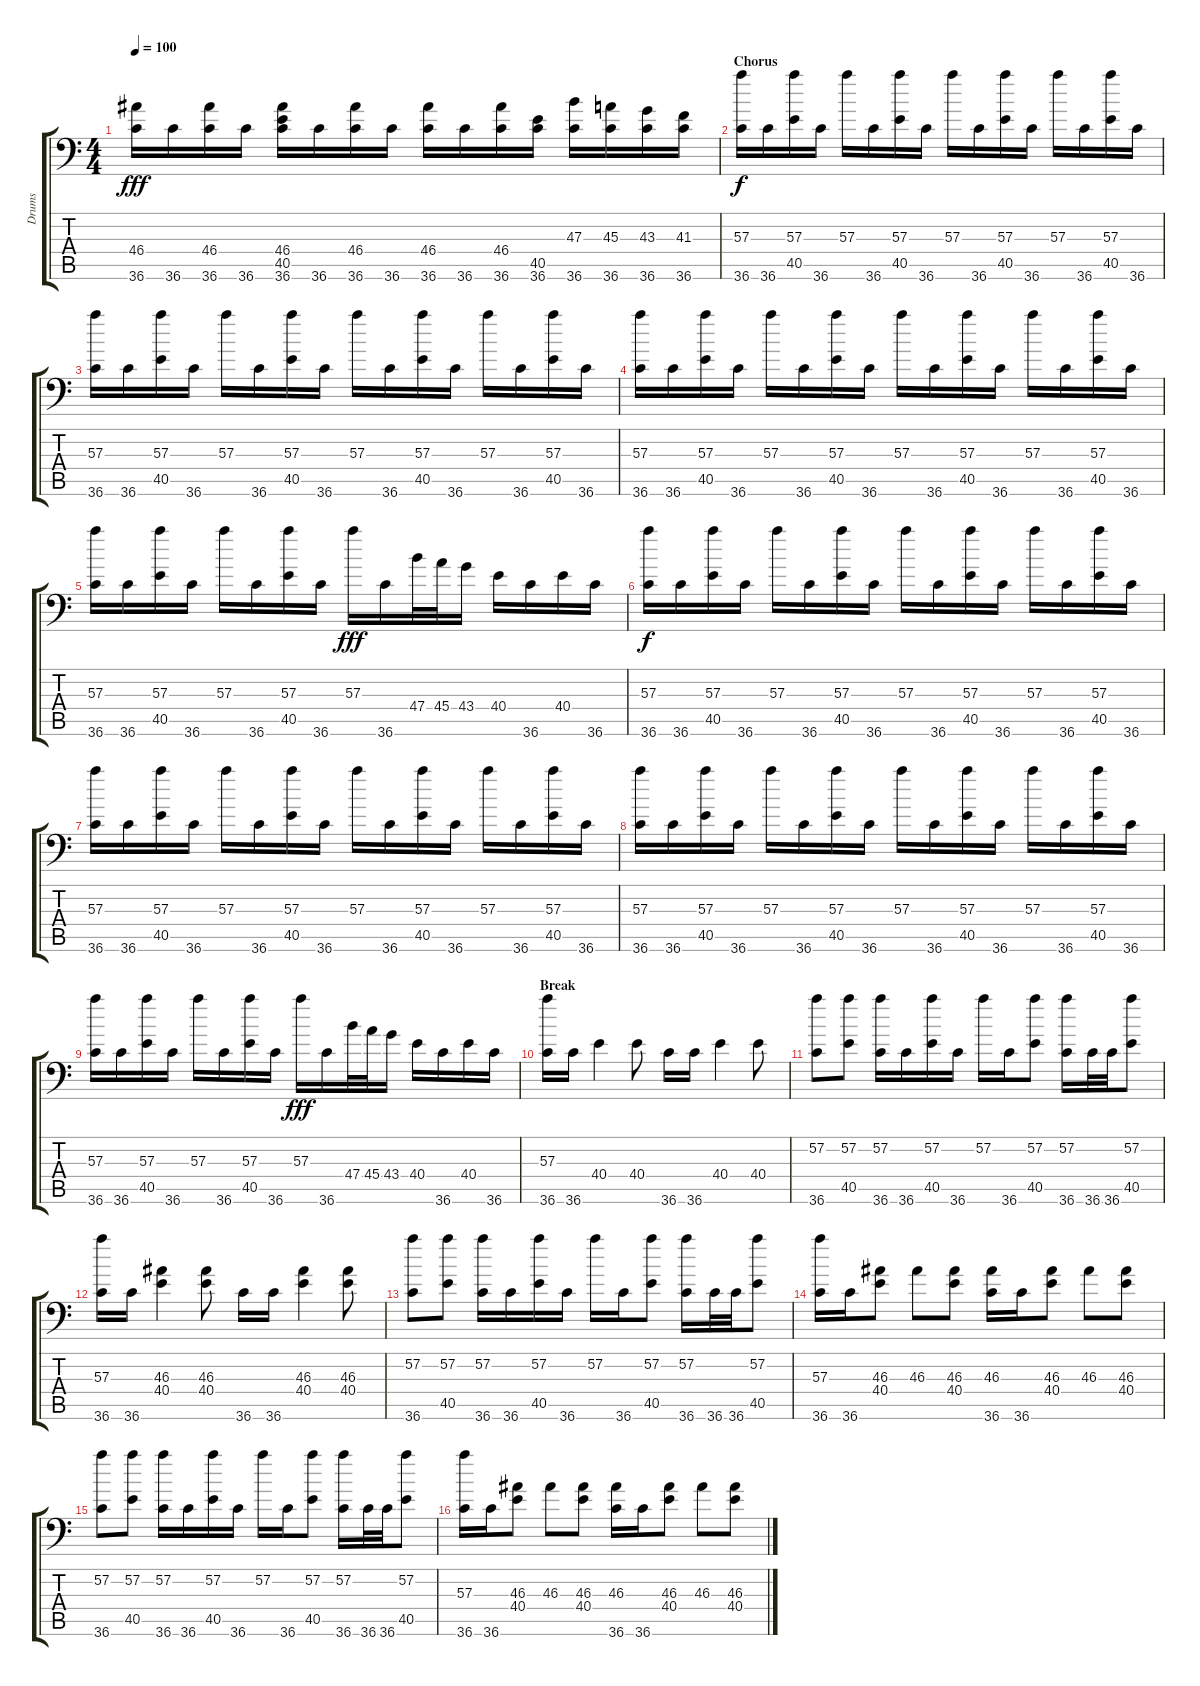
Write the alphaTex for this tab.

\track ("Drums" "Drums") {instrument acousticgrandpiano}
\staff {score tabs}
\tuning (C-1 C-1 C-1 C-1 C-1 C-1) {hide}
\ts (4 4)
\tempo 100
\clef f4
\ks c
(46.4 36.6).16{dy fff} 36.6.16 (46.4 36.6).16 36.6.16 (46.4 40.5 36.6).16 36.6.16 (46.4 36.6).16 36.6.16 (46.4 36.6).16 36.6.16 (46.4 36.6).16 (40.5 36.6).16 (47.3 36.6).16 (45.3 36.6).16 (43.3 36.6).16 (41.3 36.6).16 |
\section ("" "Chorus")
(57.3 36.6).16{dy f} 36.6.16 (57.3 40.5).16 36.6.16 57.3.16 36.6.16 (57.3 40.5).16 36.6.16 57.3.16 36.6.16 (57.3 40.5).16 36.6.16 57.3.16 36.6.16 (57.3 40.5).16 36.6.16 |
(57.3 36.6).16 36.6.16 (57.3 40.5).16 36.6.16 57.3.16 36.6.16 (57.3 40.5).16 36.6.16 57.3.16 36.6.16 (57.3 40.5).16 36.6.16 57.3.16 36.6.16 (57.3 40.5).16 36.6.16 |
(57.3 36.6).16 36.6.16 (57.3 40.5).16 36.6.16 57.3.16 36.6.16 (57.3 40.5).16 36.6.16 57.3.16 36.6.16 (57.3 40.5).16 36.6.16 57.3.16 36.6.16 (57.3 40.5).16 36.6.16 |
(57.3 36.6).16 36.6.16 (57.3 40.5).16 36.6.16 57.3.16 36.6.16 (57.3 40.5).16 36.6.16 57.3.16{dy fff} 36.6.16 47.4.32 45.4.32 43.4.16 40.4.16 36.6.16 40.4.16 36.6.16 |
(57.3 36.6).16{dy f} 36.6.16 (57.3 40.5).16 36.6.16 57.3.16 36.6.16 (57.3 40.5).16 36.6.16 57.3.16 36.6.16 (57.3 40.5).16 36.6.16 57.3.16 36.6.16 (57.3 40.5).16 36.6.16 |
(57.3 36.6).16 36.6.16 (57.3 40.5).16 36.6.16 57.3.16 36.6.16 (57.3 40.5).16 36.6.16 57.3.16 36.6.16 (57.3 40.5).16 36.6.16 57.3.16 36.6.16 (57.3 40.5).16 36.6.16 |
(57.3 36.6).16 36.6.16 (57.3 40.5).16 36.6.16 57.3.16 36.6.16 (57.3 40.5).16 36.6.16 57.3.16 36.6.16 (57.3 40.5).16 36.6.16 57.3.16 36.6.16 (57.3 40.5).16 36.6.16 |
(57.3 36.6).16 36.6.16 (57.3 40.5).16 36.6.16 57.3.16 36.6.16 (57.3 40.5).16 36.6.16 57.3.16{dy fff} 36.6.16 47.4.32 45.4.32 43.4.16 40.4.16 36.6.16 40.4.16 36.6.16 |
\section ("" "Break")
(57.3 36.6).16 36.6.16 40.4.4 40.4.8 36.6.16 36.6.16 40.4.4 40.4.8 |
(57.2 36.6).8 (57.2 40.5).8 (57.2 36.6).16 36.6.16 (57.2 40.5).16 36.6.16 57.2.16 36.6.16 (57.2 40.5).8 (57.2 36.6).16 36.6.32 36.6.32 (57.2 40.5).8 |
(57.3 36.6).16 36.6.16 (46.3 40.4).4 (46.3 40.4).8 36.6.16 36.6.16 (46.3 40.4).4 (46.3 40.4).8 |
(57.2 36.6).8 (57.2 40.5).8 (57.2 36.6).16 36.6.16 (57.2 40.5).16 36.6.16 57.2.16 36.6.16 (57.2 40.5).8 (57.2 36.6).16 36.6.32 36.6.32 (57.2 40.5).8 |
(57.3 36.6).16 36.6.16 (46.3 40.4).8 46.3.8 (46.3 40.4).8 (46.3 36.6).16 36.6.16 (46.3 40.4).8 46.3.8 (46.3 40.4).8 |
(57.2 36.6).8 (57.2 40.5).8 (57.2 36.6).16 36.6.16 (57.2 40.5).16 36.6.16 57.2.16 36.6.16 (57.2 40.5).8 (57.2 36.6).16 36.6.32 36.6.32 (57.2 40.5).8 |
(57.3 36.6).16 36.6.16 (46.3 40.4).8 46.3.8 (46.3 40.4).8 (46.3 36.6).16 36.6.16 (46.3 40.4).8 46.3.8 (46.3 40.4).8
